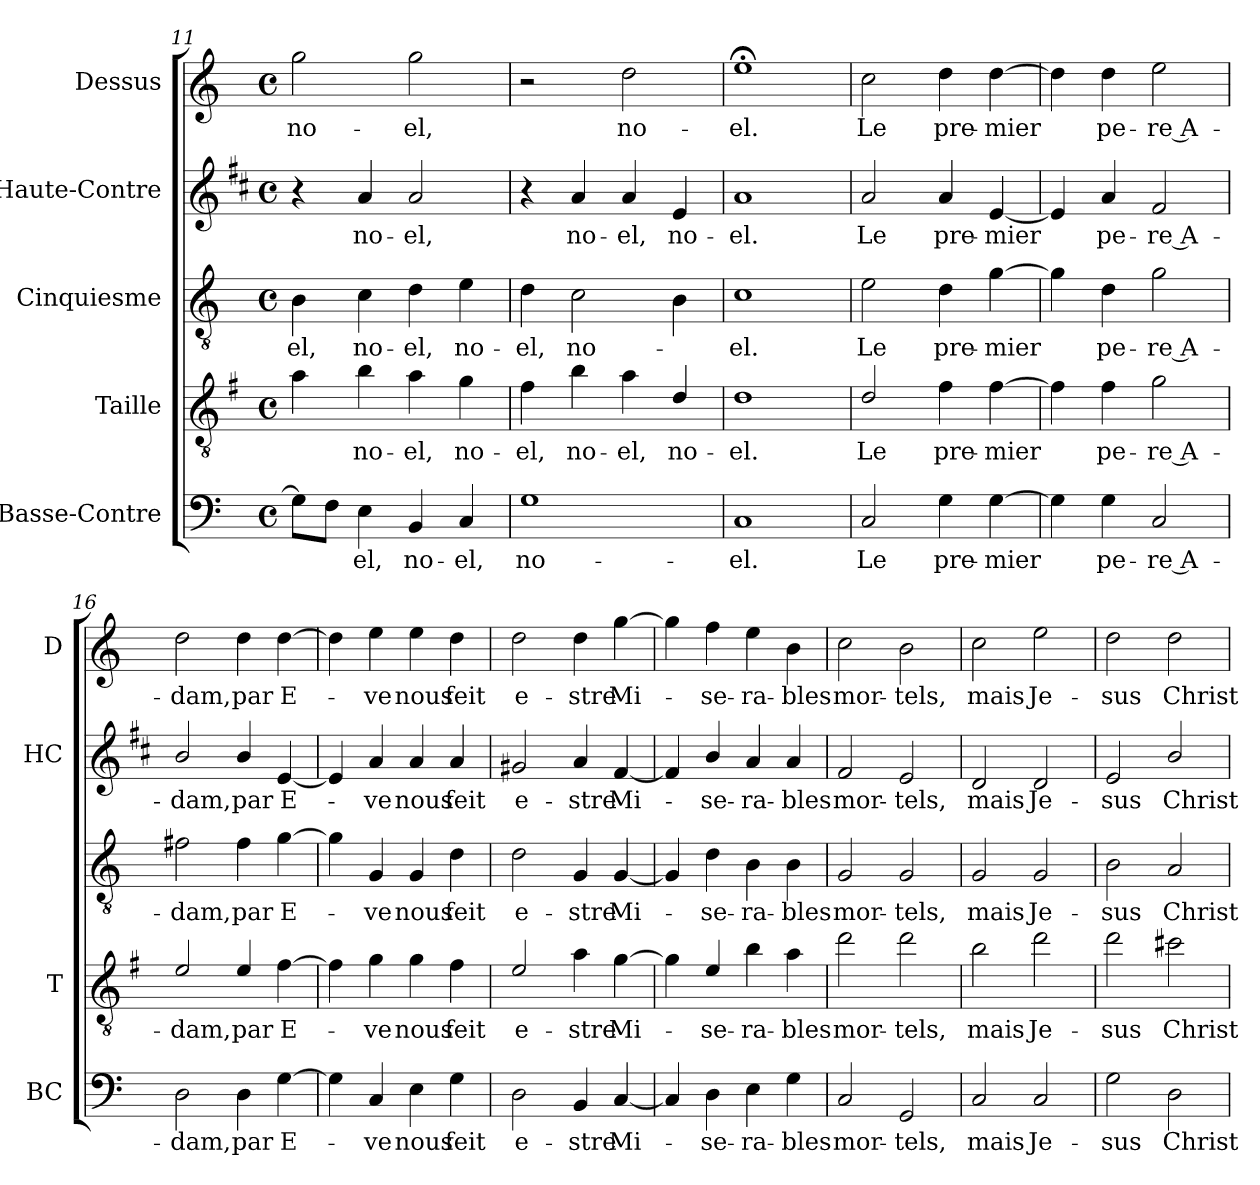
**kern	**text	**kern	**text	**kern	**text	**kern	**text	**kern	**text
*part5	*part5	*part4	*part4	*part3	*part3	*part2	*part2	*part1	*part1
*staff5	*staff5	*staff4	*staff4	*staff3	*staff3	*staff2	*staff2	*staff1	*staff1
*I"Basse-Contre	*	*I"Taille	*	*I"Cinquiesme	*	*I"Haute-Contre	*	*I"Dessus	*
*I'BC	*	*I'T	*	*	*	*I'HC	*	*I'D	*
*clefF4	*	*clefGv2	*	*clefGv2	*	*clefG2	*	*clefG2	*
*	*	*ITrd4c7	*	*	*	*ITrd1c2	*	*	*
*k[]	*	*k[]	*	*k[]	*	*k[]	*	*k[]	*
*C:	*	*C:	*	*C:	*	*C:	*	*C:	*
*M4/4	*	*M4/4	*	*M4/4	*	*M4/4	*	*M4/4	*
*met(c)	*	*met(c)	*	*met(c)	*	*met(c)	*	*met(c)	*
=11	=11	=11	=11	=11	=11	=11	=11	=11	=11
!	!	!	!	!	!LO:LY:b	!	!	!	!LO:LY:b
8G\L]	.	4d\	.	4B\	-el,	4r	.	2gg\	no-
8F\J	.	.	.	.	.	.	.	.	.
!	!LO:LY:b	!	!LO:LY:b	!	!LO:LY:b	!	!LO:LY:b	!	!
4E\	-el,	4e\	no-	4c\	no-	4g/	no-	.	.
!	!LO:LY:b	!	!LO:LY:b	!	!LO:LY:b	!	!LO:LY:b	!	!LO:LY:b
4BB/	no-	4d\	-el,	4d\	-el,	2g/	-el,	2gg\	-el,
!	!LO:LY:b	!	!LO:LY:b	!	!LO:LY:b	!	!	!	!
4C/	-el,	4c\	no-	4e\	no-	.	.	.	.
=12	=12	=12	=12	=12	=12	=12	=12	=12	=12
!	!LO:LY:b	!	!LO:LY:b	!	!LO:LY:b	!	!	!	!
1G	no-	4B\	-el,	4d\	-el,	4r	.	2r	.
!	!	!	!LO:LY:b	!	!LO:LY:b	!	!LO:LY:b	!	!
.	.	4e\	no-	2c\	no-	4g/	no-	.	.
!	!	!	!LO:LY:b	!	!	!	!LO:LY:b	!	!LO:LY:b
.	.	4d\	-el,	.	.	4g/	-el,	2dd\	no-
!	!	!	!LO:LY:b	!	!	!	!LO:LY:b	!	!
.	.	4G/	no-	4B\	.	4d/	no-	.	.
=13	=13	=13	=13	=13	=13	=13	=13	=13	=13
!	!LO:LY:b	!	!LO:LY:b	!	!LO:LY:b	!	!LO:LY:b	!	!LO:LY:b
1C	-el.	1G	-el.	1c	-el.	1g	-el.	1ee;<	-el.
=14	=14	=14	=14	=14	=14	=14	=14	=14	=14
!	!LO:LY:b	!	!LO:LY:b	!	!LO:LY:b	!	!LO:LY:b	!	!LO:LY:b
2C/	Le	2G/	Le	2e\	Le	2g/	Le	2cc\	Le
!	!LO:LY:b	!	!LO:LY:b	!	!LO:LY:b	!	!LO:LY:b	!	!LO:LY:b
4G\	pre-	4B\	pre-	4d\	pre-	4g/	pre-	4dd\	pre-
!	!LO:LY:b	!	!LO:LY:b	!	!LO:LY:b	!	!LO:LY:b	!	!LO:LY:b
[4G\	-mier	[4B\	-mier	[4g\	-mier	[4d/	-mier	[4dd\	-mier
=15	=15	=15	=15	=15	=15	=15	=15	=15	=15
4G\]	.	4B\]	.	4g\]	.	4d/]	.	4dd\]	.
!	!LO:LY:b	!	!LO:LY:b	!	!LO:LY:b	!	!LO:LY:b	!	!LO:LY:b
4G\	pe-	4B\	pe-	4d\	pe-	4g/	pe-	4dd\	pe-
!	!LO:LY:b	!	!LO:LY:b	!	!LO:LY:b	!	!LO:LY:b	!	!LO:LY:b
2C/	-re A-	2c\	-re A-	2g\	-re A-	2e/	-re A-	2ee\	-re A-
!!LO:LB:g=z
=16	=16	=16	=16	=16	=16	=16	=16	=16	=16
!	!LO:LY:b	!	!LO:LY:b	!	!LO:LY:b	!	!LO:LY:b	!	!LO:LY:b
2D\	-dam,	2A/	-dam,	2f#X\	-dam,	2a/	-dam,	2dd\	-dam,
!	!LO:LY:b	!	!LO:LY:b	!	!LO:LY:b	!	!LO:LY:b	!	!LO:LY:b
4D\	par	4A/	par	4f#\	par	4a/	par	4dd\	par
!	!LO:LY:b	!	!LO:LY:b	!	!LO:LY:b	!	!LO:LY:b	!	!LO:LY:b
[4G\	E-	[4B\	E-	[4g\	E-	[4d/	E-	[4dd\	E-
=17	=17	=17	=17	=17	=17	=17	=17	=17	=17
4G\]	.	4B\]	.	4g\]	.	4d/]	.	4dd\]	.
!	!LO:LY:b	!	!LO:LY:b	!	!LO:LY:b	!	!LO:LY:b	!	!LO:LY:b
4C/	-ve	4c\	-ve	4G/	-ve	4g/	-ve	4ee\	-ve
!	!LO:LY:b	!	!LO:LY:b	!	!LO:LY:b	!	!LO:LY:b	!	!LO:LY:b
4E\	nous	4c\	nous	4G/	nous	4g/	nous	4ee\	nous
!	!LO:LY:b	!	!LO:LY:b	!	!LO:LY:b	!	!LO:LY:b	!	!LO:LY:b
4G\	feit	4B\	feit	4d\	feit	4g/	feit	4dd\	feit
=18	=18	=18	=18	=18	=18	=18	=18	=18	=18
!	!LO:LY:b	!	!LO:LY:b	!	!LO:LY:b	!	!LO:LY:b	!	!LO:LY:b
2D\	e-	2A/	e-	2d\	e-	2f#X/	e-	2dd\	e-
!	!LO:LY:b	!	!LO:LY:b	!	!LO:LY:b	!	!LO:LY:b	!	!LO:LY:b
4BB/	-stre	4d\	-stre	4G/	-stre	4g/	-stre	4dd\	-stre
!	!LO:LY:b	!	!LO:LY:b	!	!LO:LY:b	!	!LO:LY:b	!	!LO:LY:b
[4C/	Mi-	[4c\	Mi-	[4G/	Mi-	[4e/	Mi-	[4gg\	Mi-
=19	=19	=19	=19	=19	=19	=19	=19	=19	=19
4C/]	.	4c\]	.	4G/]	.	4e/]	.	4gg\]	.
!	!LO:LY:b	!	!LO:LY:b	!	!LO:LY:b	!	!LO:LY:b	!	!LO:LY:b
4D\	-se-	4A/	-se-	4d\	-se-	4a/	-se-	4ff\	-se-
!	!LO:LY:b	!	!LO:LY:b	!	!LO:LY:b	!	!LO:LY:b	!	!LO:LY:b
4E\	-ra-	4e\	-ra-	4B\	-ra-	4g/	-ra-	4ee\	-ra-
!	!LO:LY:b	!	!LO:LY:b	!	!LO:LY:b	!	!LO:LY:b	!	!LO:LY:b
4G\	-bles	4d\	-bles	4B\	-bles	4g/	-bles	4b\	-bles
=20	=20	=20	=20	=20	=20	=20	=20	=20	=20
!	!LO:LY:b	!	!LO:LY:b	!	!LO:LY:b	!	!LO:LY:b	!	!LO:LY:b
2C/	mor-	2g\	mor-	2G/	mor-	2e/	mor-	2cc\	mor-
!	!LO:LY:b	!	!LO:LY:b	!	!LO:LY:b	!	!LO:LY:b	!	!LO:LY:b
2GG/	-tels,	2g\	-tels,	2G/	-tels,	2d/	-tels,	2b\	-tels,
=21	=21	=21	=21	=21	=21	=21	=21	=21	=21
!	!LO:LY:b	!	!LO:LY:b	!	!LO:LY:b	!	!LO:LY:b	!	!LO:LY:b
2C/	mais	2e\	mais	2G/	mais	2c/	mais	2cc\	mais
!	!LO:LY:b	!	!LO:LY:b	!	!LO:LY:b	!	!LO:LY:b	!	!LO:LY:b
2C/	Je-	2g\	Je-	2G/	Je-	2c/	Je-	2ee\	Je-
=22	=22	=22	=22	=22	=22	=22	=22	=22	=22
!	!LO:LY:b	!	!LO:LY:b	!	!LO:LY:b	!	!LO:LY:b	!	!LO:LY:b
2G\	-sus	2g\	-sus	2B\	-sus	2d/	-sus	2dd\	-sus
!	!LO:LY:b	!	!LO:LY:b	!	!LO:LY:b	!	!LO:LY:b	!	!LO:LY:b
2D\	Christ	2f#X\	Christ	2A/	Christ	2a/	Christ	2dd\	Christ
=	=	=	=	=	=	=	=	=	=
*-	*-	*-	*-	*-	*-	*-	*-	*-	*-
